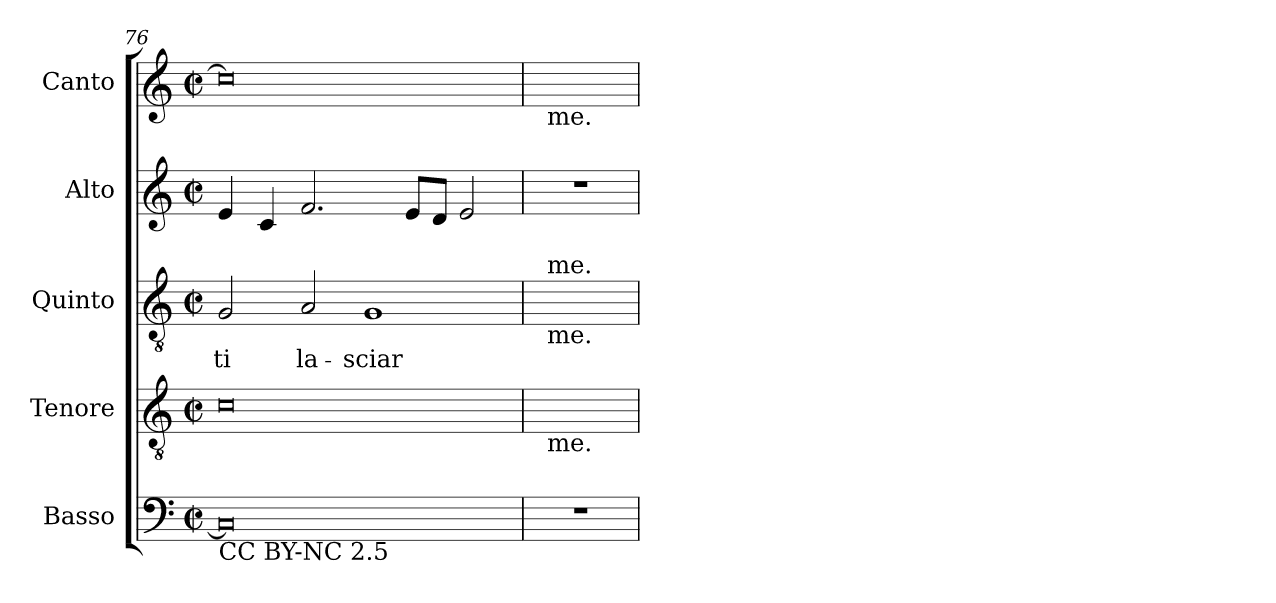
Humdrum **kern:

**kern	**text	**kern	**text	**kern	**text	**kern	**text	**kern	**text
*part5	*part5	*part4	*part4	*part3	*part3	*part2	*part2	*part1	*part1
*staff5	*staff5	*staff4	*staff4	*staff3	*staff3	*staff2	*staff2	*staff1	*staff1
*I"Basso	*	*I"Tenore	*	*I"Quinto	*	*I"Alto	*	*I"Canto	*
*I'Basso	*	*I'Tenore	*	*I'Quinto	*	*I'Alto	*	*I'Canto	*
*clefF4	*	*clefGv2	*	*clefGv2	*	*clefG2	*	*clefG2	*
*k[]	*	*k[]	*	*k[]	*	*k[]	*	*k[]	*
*C:	*	*C:	*	*C:	*	*C:	*	*C:	*
*M2/2	*	*M2/2	*	*M2/2	*	*M2/2	*	*M2/2	*
*met(c|)	*	*met(c|)	*	*met(c|)	*	*met(c|)	*	*met(c|)	*
=76	=76	=76	=76	=76	=76	=76	=76	=76	=76
!LO:TX:b:t=CC BY-NC 2.5	!	!	!	!	!	!	!	!	!
!	!LO:LY:b:cj	!	!LO:LY:b:cj	!	!LO:LY:b:cj	!	!LO:LY:b:cj	!	!LO:LY:b:cj
0C]	.	0c	.	2G/	-ti	4e/	--	0cc]	.
!	!	!	!	!	!	!	!LO:LY:b:cj	!	!
.	.	.	.	.	.	4c/	--	.	.
!	!	!	!	!	!LO:LY:b:cj	!	!LO:LY:b:cj	!	!
.	.	.	.	2A/	la-	2.f/	--	.	.
!	!	!	!	!	!LO:LY:b:cj	!	!	!	!
.	.	.	.	1G	-sciar-	.	.	.	.
!	!	!	!	!	!	!	!LO:LY:b:cj	!	!
.	.	.	.	.	.	8e/L	--	.	.
!	!	!	!	!	!	!	!LO:LY:b:cj	!	!
.	.	.	.	.	.	8d/J	--	.	.
!	!	!	!	!	!	!	!LO:LY:b:cj	!	!
.	.	.	.	.	.	2e/	--	.	.
=77	=77	=77	=77	=77	=77	=77	=77	=77	=77
1r	.	16ryy	.	16ryy	.	1r	.	16ryy	.
!	!	!	!	!	!	!	!	!LO:TX:b:t=me.	!
!	!	!	!	!LO:TX:a:t=me.	!	!	!	!	!
!	!	!	!	!LO:TX:b:t=me.	!	!	!	!	!
!	!	!LO:TX:b:t=me.	!	!	!	!	!	!	!
.	.	2...ryy	.	2...ryy	.	.	.	2...ryy	.
=	=	=	=	=	=	=	=	=	=
*-	*-	*-	*-	*-	*-	*-	*-	*-	*-
